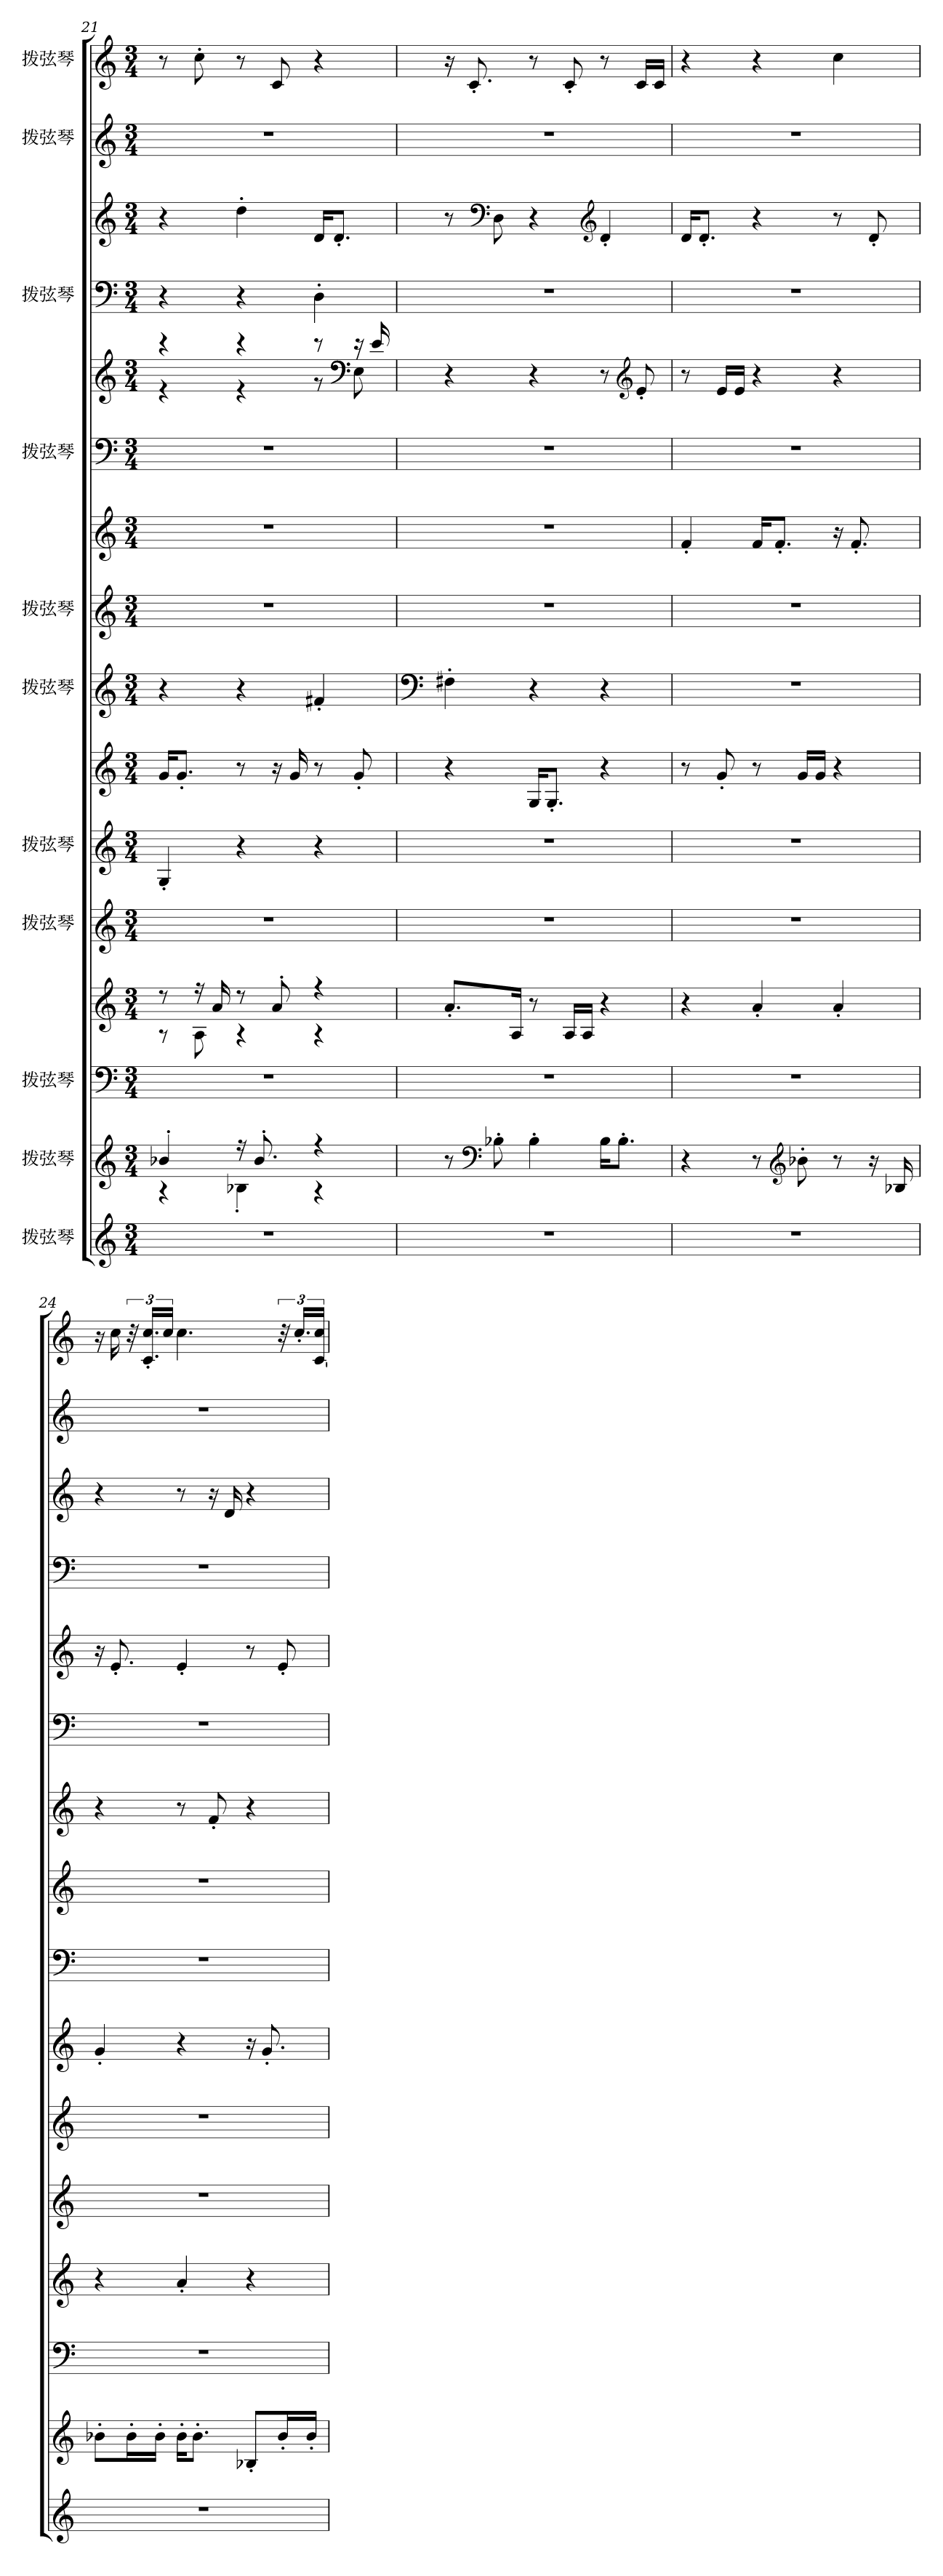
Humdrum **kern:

**kern	**kern	**kern	**kern	**kern	**kern	**kern	**kern	**kern	**kern	**kern	**kern	**kern	**kern	**kern	**kern
*part11	*part10	*part9	*part9	*part8	*part7	*part7	*part6	*part5	*part5	*part4	*part4	*part3	*part3	*part2	*part1
*staff16	*staff15	*staff14	*staff13	*staff12	*staff11	*staff10	*staff9	*staff8	*staff7	*staff6	*staff5	*staff4	*staff3	*staff2	*staff1
*I"拨弦琴	*I"拨弦琴	*I"拨弦琴	*	*I"拨弦琴	*I"拨弦琴	*	*I"拨弦琴	*I"拨弦琴	*	*I"拨弦琴	*	*I"拨弦琴	*	*I"拨弦琴	*I"拨弦琴
*clefG2	*clefG2	*clefF4	*clefG2	*clefG2	*clefG2	*clefG2	*clefG2	*clefG2	*clefG2	*clefF4	*clefG2	*clefF4	*clefG2	*clefG2	*clefG2
*k[]	*k[]	*k[]	*k[]	*k[]	*k[]	*k[]	*k[]	*k[]	*k[]	*k[]	*k[]	*k[]	*k[]	*k[]	*k[]
*M3/4	*M3/4	*M3/4	*M3/4	*M3/4	*M3/4	*M3/4	*M3/4	*M3/4	*M3/4	*M3/4	*M3/4	*M3/4	*M3/4	*M3/4	*M3/4
=21	=21	=21	=21	=21	=21	=21	=21	=21	=21	=21	=21	=21	=21	=21	=21
*	*^	*	*^	*	*	*	*	*	*	*	*^	*	*	*	*
2.r	4b-X'/	4r	2.r	8r	8r	2.r	4G'/	16g/KL	4r	2.r	2.r	2.r	4r	4r	4r	4r	2.r	8r
.	.	.	.	.	.	.	.	8.g'/J	.	.	.	.	.	.	.	.	.	.
.	.	.	.	16r	8A\	.	.	.	.	.	.	.	.	.	.	.	.	8cc'\
.	.	.	.	16a/	.	.	.	.	.	.	.	.	.	.	.	.	.	.
.	16r	4B-X'\	.	8r	4r	.	4r	8r	4r	.	.	.	4r	4r	4r	4dd'\	.	8r
.	8.b-'/	.	.	.	.	.	.	.	.	.	.	.	.	.	.	.	.	.
.	.	.	.	8a'/	.	.	.	16r	.	.	.	.	.	.	.	.	.	8c/
.	.	.	.	.	.	.	.	16g/	.	.	.	.	.	.	.	.	.	.
.	4r	4r	.	4r	4r	.	4r	8r	4f#X'/	.	.	.	8r	8r	4D'\	16d/KL	.	4r
.	.	.	.	.	.	.	.	.	.	.	.	.	.	.	.	8.d'/J	.	.
*	*	*	*	*	*	*	*	*	*	*	*	*	*clefF4	*	*	*	*	*
.	.	.	.	.	.	.	.	8g'/	.	.	.	.	16r	8E\	.	.	.	.
.	.	.	.	.	.	.	.	.	.	.	.	.	16e/	.	.	.	.	.
*	*v	*v	*	*v	*v	*	*	*	*	*	*	*	*v	*v	*	*	*	*
!!LO:PB:g=z
=22	=22	=22	=22	=22	=22	=22	=22	=22	=22	=22	=22	=22	=22	=22	=22
*	*	*	*	*	*	*	*clefF4	*	*	*	*	*	*	*	*
2.r	8r	2.r	8.a'/L	2.r	2.r	4r	4F#X'\	2.r	2.r	2.r	4r	2.r	8r	2.r	16r
.	.	.	.	.	.	.	.	.	.	.	.	.	.	.	8.c'/
*	*clefF4	*	*	*	*	*	*	*	*	*	*	*	*clefF4	*	*
.	8B-X'\	.	.	.	.	.	.	.	.	.	.	.	8D\	.	.
.	.	.	16A/Jk	.	.	.	.	.	.	.	.	.	.	.	.
.	4B-'\	.	8r	.	.	16G/KL	4r	.	.	.	4r	.	4r	.	8r
.	.	.	.	.	.	8.G'/J	.	.	.	.	.	.	.	.	.
.	.	.	16A/LL	.	.	.	.	.	.	.	.	.	.	.	8c'/
.	.	.	16A/JJ	.	.	.	.	.	.	.	.	.	.	.	.
*	*	*	*	*	*	*	*	*	*	*	*	*	*clefG2	*	*
.	16B-\KL	.	4r	.	.	4r	4r	.	.	.	8r	.	4d'/	.	8r
.	8.B-'\J	.	.	.	.	.	.	.	.	.	.	.	.	.	.
*	*	*	*	*	*	*	*	*	*	*	*clefG2	*	*	*	*
.	.	.	.	.	.	.	.	.	.	.	8e'/	.	.	.	16c/LL
.	.	.	.	.	.	.	.	.	.	.	.	.	.	.	16c/JJ
=23	=23	=23	=23	=23	=23	=23	=23	=23	=23	=23	=23	=23	=23	=23	=23
2.r	4r	2.r	4r	2.r	2.r	8r	2.r	2.r	4f'/	2.r	8r	2.r	16d/KL	2.r	4r
.	.	.	.	.	.	.	.	.	.	.	.	.	8.d'/J	.	.
.	.	.	.	.	.	8g'/	.	.	.	.	16e/LL	.	.	.	.
.	.	.	.	.	.	.	.	.	.	.	16e/JJ	.	.	.	.
.	8r	.	4a'/	.	.	8r	.	.	16f/KL	.	4r	.	4r	.	4r
.	.	.	.	.	.	.	.	.	8.f'/J	.	.	.	.	.	.
*	*clefG2	*	*	*	*	*	*	*	*	*	*	*	*	*	*
.	8b-X'\	.	.	.	.	16g/LL	.	.	.	.	.	.	.	.	.
.	.	.	.	.	.	16g/JJ	.	.	.	.	.	.	.	.	.
.	8r	.	4a'/	.	.	4r	.	.	16r	.	4r	.	8r	.	4cc\
.	.	.	.	.	.	.	.	.	8.f'/	.	.	.	.	.	.
.	16r	.	.	.	.	.	.	.	.	.	.	.	8d'/	.	.
.	16B-X/	.	.	.	.	.	.	.	.	.	.	.	.	.	.
=24	=24	=24	=24	=24	=24	=24	=24	=24	=24	=24	=24	=24	=24	=24	=24
2.r	8b-X'\L	2.r	4r	2.r	2.r	4g'/	2.r	2.r	4r	2.r	16r	2.r	4r	2.r	16r
.	.	.	.	.	.	.	.	.	.	.	8.e'/	.	.	.	16cc\
.	16b-'\L	.	.	.	.	.	.	.	.	.	.	.	.	.	48r
.	.	.	.	.	.	.	.	.	.	.	.	.	.	.	24.c/' 24.cc/'LL
.	16b-'\JJ	.	.	.	.	.	.	.	.	.	.	.	.	.	.
.	.	.	.	.	.	.	.	.	.	.	.	.	.	.	24cc/JJ
.	16b-'\KL	.	4a'/	.	.	4r	.	.	8r	.	4e'/	.	8r	.	4.cc\
.	8.b-'\J	.	.	.	.	.	.	.	.	.	.	.	.	.	.
.	.	.	.	.	.	.	.	.	8f'/	.	.	.	16r	.	.
.	.	.	.	.	.	.	.	.	.	.	.	.	16d/	.	.
.	8B-X'/L	.	4r	.	.	16r	.	.	4r	.	8r	.	4r	.	.
.	.	.	.	.	.	8.g'/	.	.	.	.	.	.	.	.	.
.	16b-'/L	.	.	.	.	.	.	.	.	.	8e'/	.	.	.	48r
.	.	.	.	.	.	.	.	.	.	.	.	.	.	.	24.cc'/LL
.	16b-'/JJ	.	.	.	.	.	.	.	.	.	.	.	.	.	.
.	.	.	.	.	.	.	.	.	.	.	.	.	.	.	[24c/ 24cc/JJ
=	=	=	=	=	=	=	=	=	=	=	=	=	=	=	=
*-	*-	*-	*-	*-	*-	*-	*-	*-	*-	*-	*-	*-	*-	*-	*-
